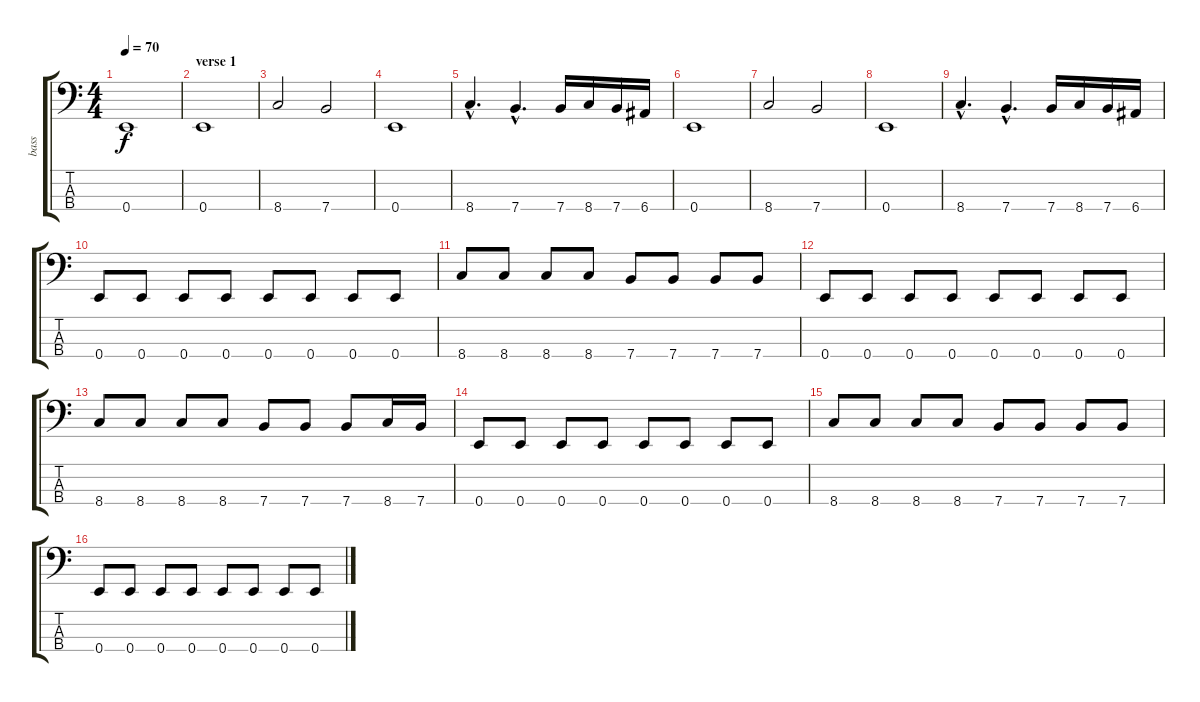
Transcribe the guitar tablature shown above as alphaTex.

\track ("bass" "bass") {instrument electricbassfinger}
\staff {score tabs}
\tuning (G2 D2 A1 E1) {hide}
\ts (4 4)
\tempo 70
\clef f4
\ks c
0.4.1{dy f instrument electricbassfinger} |
\section ("" "verse 1")
0.4.1 |
8.4.2 7.4.2 |
0.4.1 |
8.4{hac}.4{d} 7.4{hac}.4{d} 7.4.16 8.4.16 7.4.16 6.4.16 |
0.4.1 |
8.4.2 7.4.2 |
0.4.1 |
8.4{hac}.4{d} 7.4{hac}.4{d} 7.4.16 8.4.16 7.4.16 6.4.16 |
0.4.8 0.4.8 0.4.8 0.4.8 0.4.8 0.4.8 0.4.8 0.4.8 |
8.4.8 8.4.8 8.4.8 8.4.8 7.4.8 7.4.8 7.4.8 7.4.8 |
0.4.8 0.4.8 0.4.8 0.4.8 0.4.8 0.4.8 0.4.8 0.4.8 |
8.4.8 8.4.8 8.4.8 8.4.8 7.4.8 7.4.8 7.4.8 8.4.16 7.4.16 |
0.4.8 0.4.8 0.4.8 0.4.8 0.4.8 0.4.8 0.4.8 0.4.8 |
8.4.8 8.4.8 8.4.8 8.4.8 7.4.8 7.4.8 7.4.8 7.4.8 |
0.4.8 0.4.8 0.4.8 0.4.8 0.4.8 0.4.8 0.4.8 0.4.8
